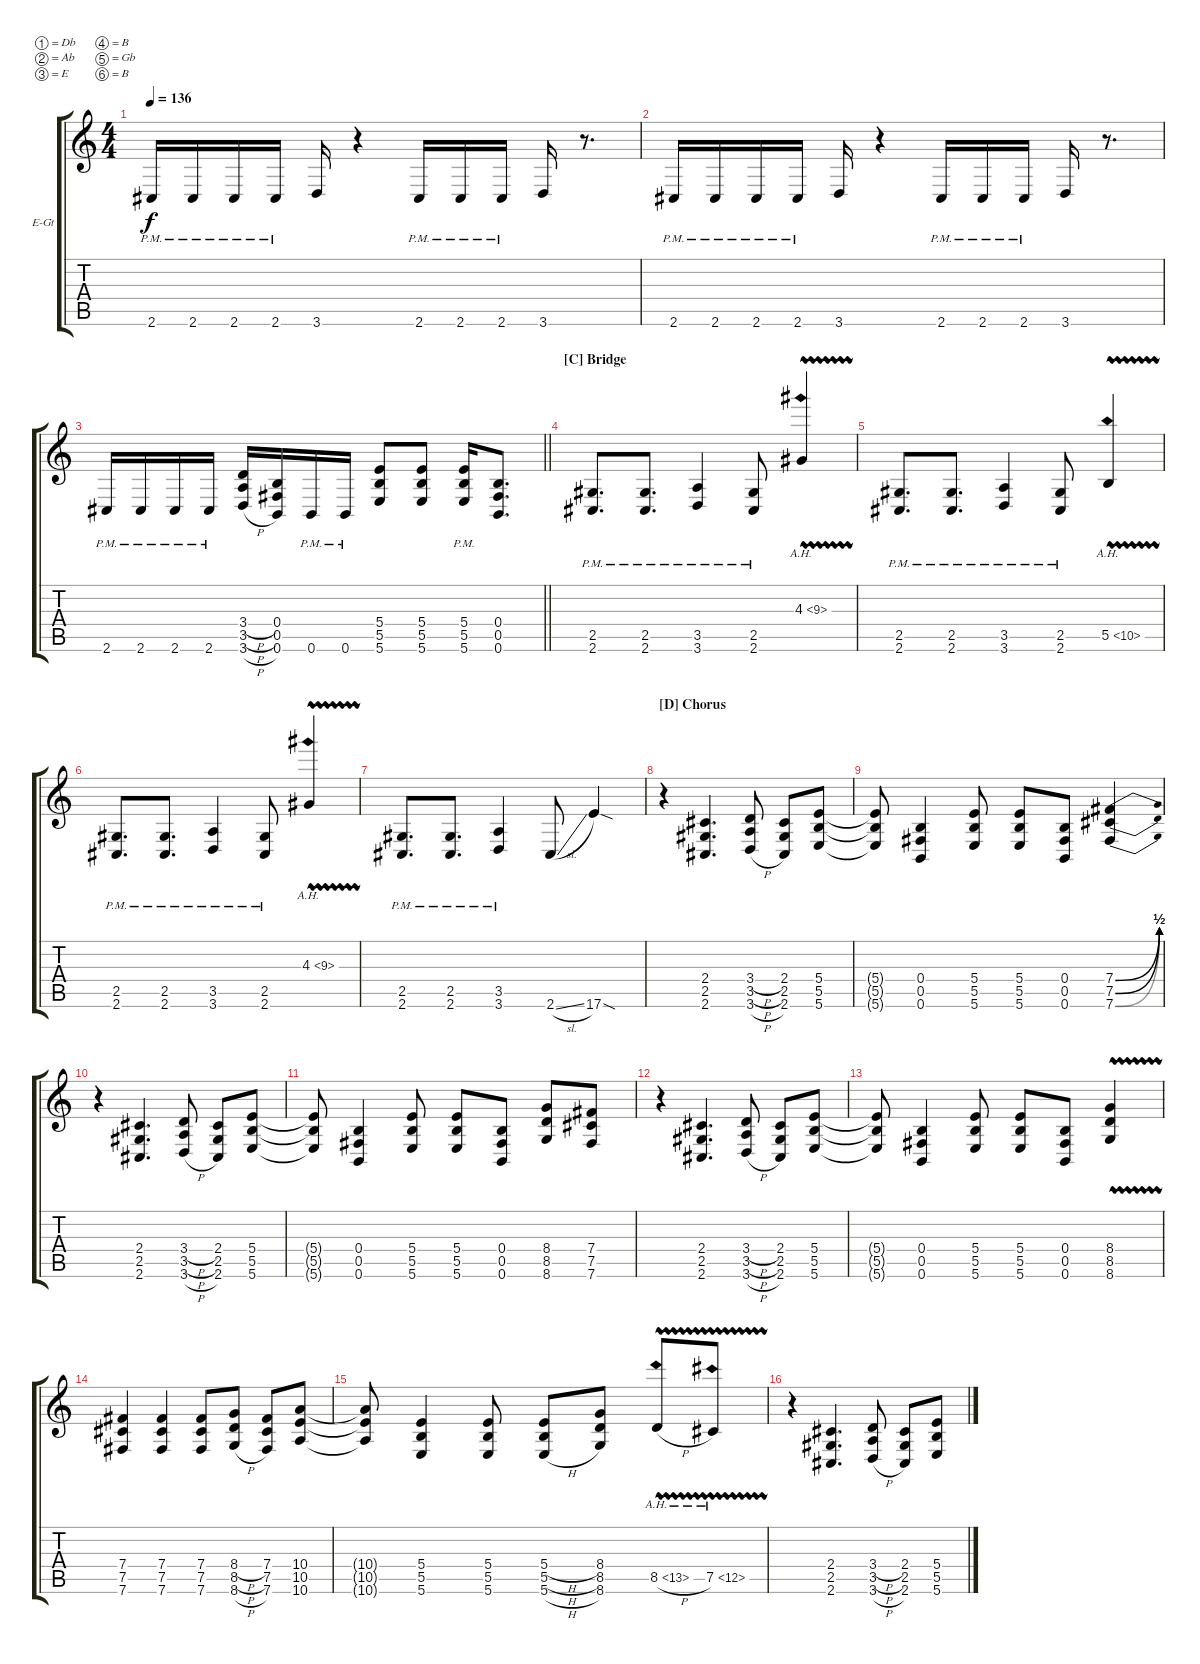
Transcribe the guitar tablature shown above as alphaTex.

\bracketExtendMode groupsimilarinstruments
\firstSystemTrackNameOrientation horizontal
\otherSystemsTrackNameOrientation horizontal
\track ("Guitar 02" "E-Gt") {instrument overdrivenguitar}
\staff {score tabs}
\tuning (Db4 Ab3 E3 B2 Gb2 B1)
\ts (4 4)
\tempo 136
\clef g2
\ks c
2.6{pm}.16{dy f} 2.6{pm}.16 2.6{pm}.16 2.6{pm}.16 3.6.16 r.4 2.6{pm}.16 2.6{pm}.16 2.6{pm}.16 3.6.16 r.8{d} |
2.6{pm}.16 2.6{pm}.16 2.6{pm}.16 2.6{pm}.16 3.6.16 r.4 2.6{pm}.16 2.6{pm}.16 2.6{pm}.16 3.6.16 r.8{d} |
\barLineRight lightlight
2.6{pm}.16 2.6{pm}.16 2.6{pm}.16 2.6{pm}.16 (3.4{h} 3.5{h} 3.6{h}).16 (0.4 0.5 0.6).16 0.6{pm}.16 0.6{pm}.16 (5.4 5.5 5.6).8 (5.4 5.5 5.6).8 (5.4{pm} 5.5{pm} 5.6{pm}).16 (0.4 0.5 0.6).8{d} |
\section ("C" "Bridge")
(2.5{pm} 2.6{pm}).8{d} (2.5{pm} 2.6{pm}).8{d} (3.5{pm} 3.6{pm}).4 (2.5{pm} 2.6{pm}).8 4.3{ah 5 vw}.4 |
(2.5{pm} 2.6{pm}).8{d} (2.5{pm} 2.6{pm}).8{d} (3.5{pm} 3.6{pm}).4 (2.5{pm} 2.6{pm}).8 5.5{ah 5 vw}.4 |
(2.5{pm} 2.6{pm}).8{d} (2.5{pm} 2.6{pm}).8{d} (3.5{pm} 3.6{pm}).4 (2.5{pm} 2.6{pm}).8 4.3{ah 5 vw}.4 |
(2.5{pm} 2.6{pm}).8{d} (2.5{pm} 2.6{pm}).8{d} (3.5{pm} 3.6{pm}).4 2.6{sl}.8 17.6{sod}.4 |
\section ("D" "Chorus")
r.4 (2.4 2.5 2.6).4{d} (3.4{h} 3.5{h} 3.6{h}).8 (2.4 2.5 2.6).8 (5.4 5.5 5.6).8 |
(5.4{t} 5.5{t} 5.6{t}).8 (0.4 0.5 0.6).4 (5.4 5.5 5.6).8 (5.4 5.5 5.6).8 (0.4 0.5 0.6).8 (7.4{be (bend 0 0 60 2)} 7.5{be (bend 0 0 60 2)} 7.6{be (bend 0 0 60 2)}).4 |
r.4 (2.4 2.5 2.6).4{d} (3.4{h} 3.5{h} 3.6{h}).8 (2.4 2.5 2.6).8 (5.4 5.5 5.6).8 |
(5.4{t} 5.5{t} 5.6{t}).8 (0.4 0.5 0.6).4 (5.4 5.5 5.6).8 (5.4 5.5 5.6).8 (0.4 0.5 0.6).8 (8.4 8.5 8.6).8 (7.4 7.5 7.6).8 |
r.4 (2.4 2.5 2.6).4{d} (3.4{h} 3.5{h} 3.6{h}).8 (2.4 2.5 2.6).8 (5.4 5.5 5.6).8 |
(5.4{t} 5.5{t} 5.6{t}).8 (0.4 0.5 0.6).4 (5.4 5.5 5.6).8 (5.4 5.5 5.6).8 (0.4 0.5 0.6).8 (8.4{vw} 8.5{vw} 8.6{vw}).4 |
(7.4 7.5 7.6).4 (7.4 7.5 7.6).4 (7.4 7.5 7.6).8 (8.4{h} 8.5{h} 8.6{h}).8 (7.4 7.5 7.6).8 (10.4 10.5 10.6).8 |
(10.4{t} 10.5{t} 10.6{t}).8 (5.4 5.5 5.6).4 (5.4 5.5 5.6).8 (5.4{h} 5.5{h} 5.6{h}).8 (8.4 8.5 8.6).8 8.5{ah 5 vw h}.8 7.5{ah 5 vw}.8 |
r.4 (2.4 2.5 2.6).4{d} (3.4{h} 3.5{h} 3.6{h}).8 (2.4 2.5 2.6).8 (5.4 5.5 5.6).8
